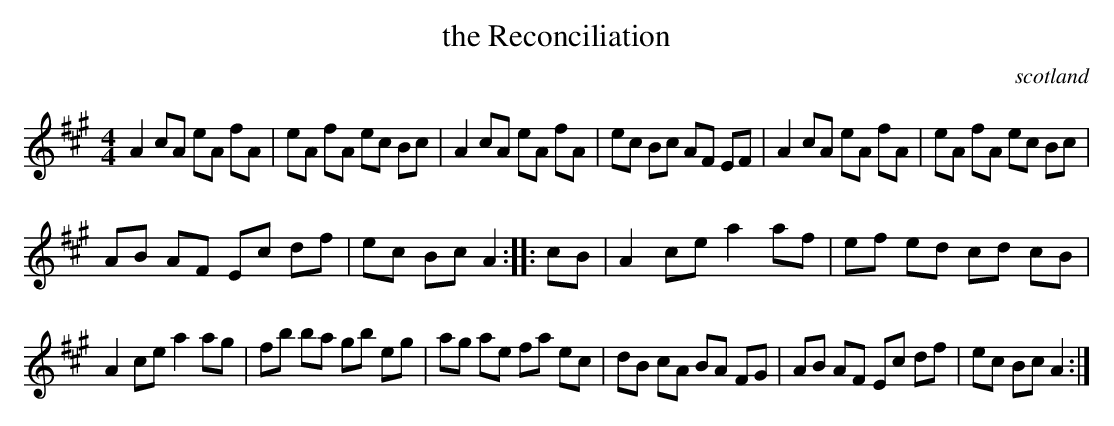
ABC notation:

X:1
T:the Reconciliation
O:scotland
M:4/4
K:A
A2cA eA fA|eA fA ec Bc|A2cA eA fA|ec Bc AF EF|\
A2cA eA fA|eA fA ec Bc|
AB AF Ec df|ec Bc A2 :: cB |\
A2ce a2af|ef ed cd cB|
A2ce a2ag|fb ba gb eg|\
ag ae fa ec|dB cA BA FG|AB AF Ec df|ec Bc A2:|
